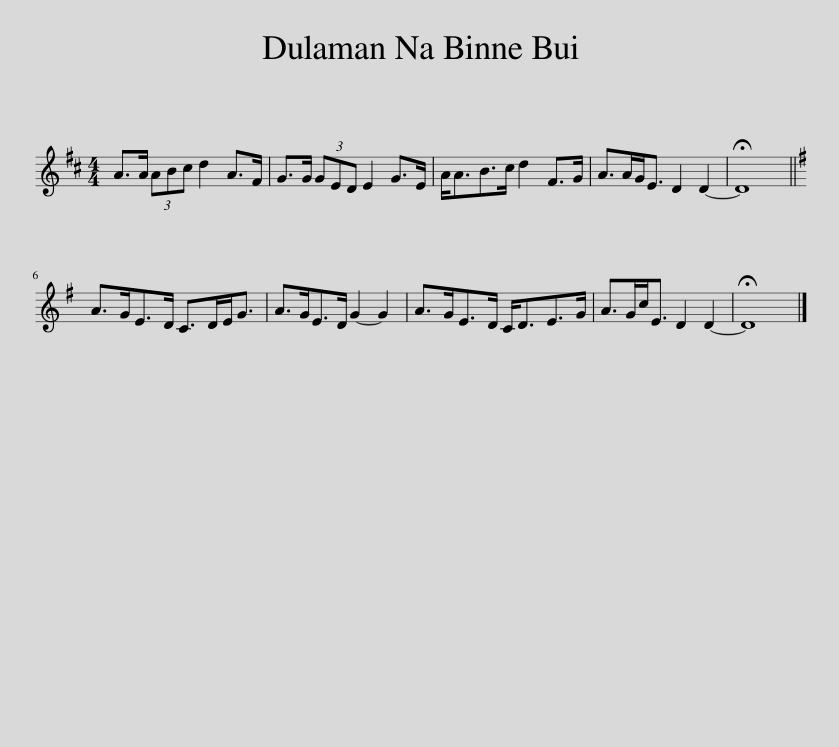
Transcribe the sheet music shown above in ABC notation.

X:1
L:1/8
M:4/4
I:linebreak $
K:D
V:1 treble
V:1
 A>A (3ABc d2 A>F | G>G (3GED E2 G>E | A<AB>c d2 F>G | A>AG<E D2 D2- | !fermata!D8 ||$ %5
[K:G] A>GE>D C>DE<G | A>GE>D G2- G2 | A>GE>D C<DE>G | A>Gc<E D2 D2- | !fermata!D8 |] %10
